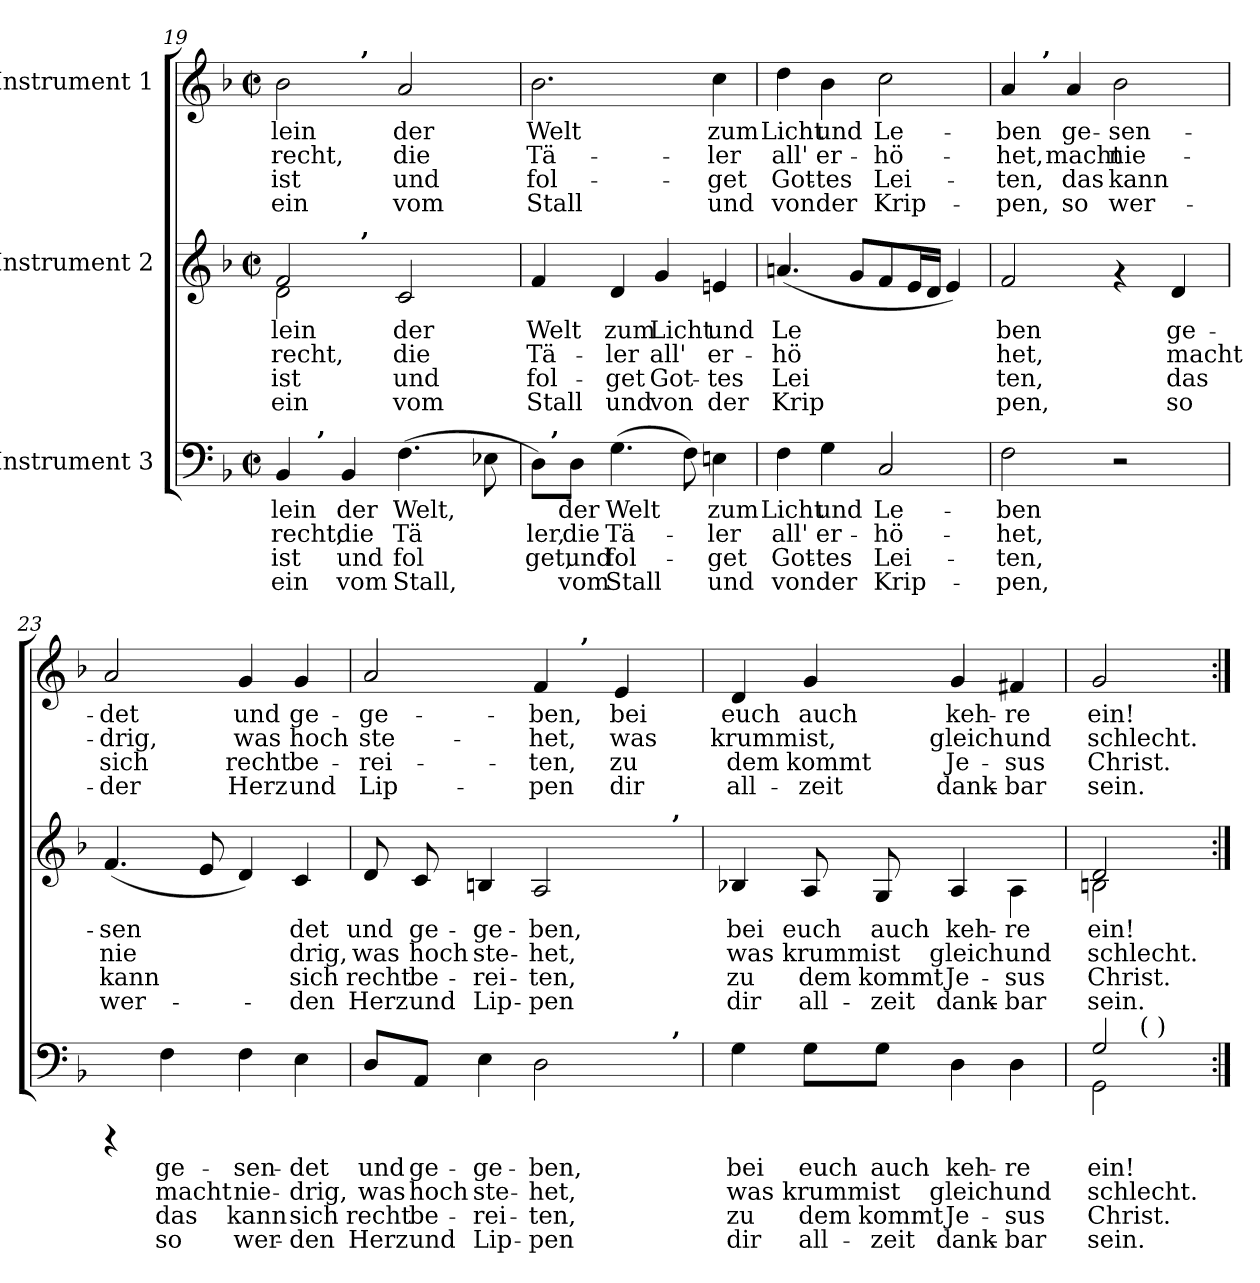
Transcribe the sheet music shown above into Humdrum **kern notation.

**kern	**text	**text	**text	**text	**kern	**text	**text	**text	**text	**kern	**text	**text	**text	**text
*part3	*part3	*part3	*part3	*part3	*part2	*part2	*part2	*part2	*part2	*part1	*part1	*part1	*part1	*part1
*staff3	*staff3	*staff3	*staff3	*staff3	*staff2	*staff2	*staff2	*staff2	*staff2	*staff1	*staff1	*staff1	*staff1	*staff1
*I"Instrument 3	*	*	*	*	*I"Instrument 2	*	*	*	*	*I"Instrument 1	*	*	*	*
!!LO:LB:g=z
*clefF4	*	*	*	*	*clefG2	*	*	*	*	*clefG2	*	*	*	*
*k[b-]	*	*	*	*	*k[b-]	*	*	*	*	*k[b-]	*	*	*	*
*F:	*	*	*	*	*F:	*	*	*	*	*F:	*	*	*	*
*M2/2	*	*	*	*	*M2/2	*	*	*	*	*M2/2	*	*	*	*
*met(c|)	*	*	*	*	*met(c|)	*	*	*	*	*met(c|)	*	*	*	*
=19	=19	=19	=19	=19	=19	=19	=19	=19	=19	=19	=19	=19	=19	=19
!	!LO:LY:b:rj	!LO:LY:b:rj	!LO:LY:b:rj	!LO:LY:b:rj	!	!LO:LY:b:rj	!LO:LY:b:rj	!LO:LY:b:rj	!LO:LY:b:rj	!	!LO:LY:b:rj	!LO:LY:b:rj	!LO:LY:b:rj	!LO:LY:b:rj
*^	*	*	*	*	*^	*	*	*	*	*^	*	*	*	*
*	*	*	*	*	*	*	*^	*	*	*	*	*	*	*	*	*	*
4BB-/	8ryy	-lein	recht,	ist	ein	2f/	2d\	4ryy	-lein	recht,	ist	ein	2b-\	4ryy	-lein	recht,	ist	ein
.	32ryy	.	.	.	.	.	.	.	.	.	.	.	.	.	.	.	.	.
!	!LO:TX:a:B:t=,	!	!	!	!	!	!	!	!	!	!	!	!	!	!	!	!	!
.	2ryy	.	.	.	.	.	.	.	.	.	.	.	.	.	.	.	.	.
!	!	!LO:LY:b:rj	!LO:LY:b:rj	!LO:LY:b:rj	!LO:LY:b:rj	!	!	!	!	!	!	!	!	!	!	!	!	!
4BB-/	.	der	die	und	vom	.	.	16ryy	.	.	.	.	.	16ryy	.	.	.	.
!	!	!	!	!	!	!	!	!	!	!	!	!	!	!LO:TX:a:B:t=,	!	!	!	!
!	!	!	!	!	!	!	!	!LO:TX:a:B:t=,	!	!	!	!	!	!	!	!	!	!
.	.	.	.	.	.	.	.	2ryy	.	.	.	.	.	2ryy	.	.	.	.
!	!	!LO:LY:b:rj	!LO:LY:b:rj	!LO:LY:b:rj	!LO:LY:b:rj	!	!	!	!LO:LY:b:rj	!LO:LY:b:rj	!LO:LY:b:rj	!LO:LY:b:rj	!	!	!LO:LY:b:rj	!LO:LY:b:rj	!LO:LY:b:rj	!LO:LY:b:rj
(>4.F\	.	Welt,	Tä-	-fol-	-Stall,	2c/	2ryy	.	der	die	und	vom	2a/	.	der	die	und	vom
.	4ryy	.	.	.	.	.	.	.	.	.	.	.	.	.	.	.	.	.
.	.	.	.	.	.	.	.	8.ryy	.	.	.	.	.	8.ryy	.	.	.	.
!	!	!LO:LY:b:rj	!LO:LY:b:rj	!LO:LY:b:rj	!LO:LY:b:rj	!	!	!	!	!	!	!	!	!	!	!	!	!
8E-X\	.	.	-	--	-	.	.	.	.	.	.	.	.	.	.	.	.	.
.	16.ryy	.	.	.	.	.	.	.	.	.	.	.	.	.	.	.	.	.
=20	=20	=20	=20	=20	=20	=20	=20	=20	=20	=20	=20	=20	=20	=20	=20	=20	=20	=20
!	!	!LO:LY:b:rj	!LO:LY:b:rj	!LO:LY:b:rj	!LO:LY:b:rj	!	!	!	!LO:LY:b:rj	!LO:LY:b:rj	!LO:LY:b:rj	!LO:LY:b:rj	!	!	!LO:LY:b:rj	!LO:LY:b:rj	!LO:LY:b:rj	!LO:LY:b:rj
*	*	*	*	*	*	*v	*v	*v	*	*	*	*	*	*	*	*	*	*
*	*	*	*	*	*	*	*	*	*	*	*v	*v	*	*	*	*
8D\L)	16ryy	.	ler,	get,	.	4f/	Welt	Tä-	-fol-	-Stall	2.b-\	Welt	Tä-	-fol-	-Stall
!	!LO:TX:a:B:t=,	!	!	!	!	!	!	!	!	!	!	!	!	!	!
.	2...ryy	.	.	.	.	.	.	.	.	.	.	.	.	.	.
!	!	!LO:LY:b:rj	!LO:LY:b:rj	!LO:LY:b:rj	!LO:LY:b:rj	!	!	!	!	!	!	!	!	!	!
8D\J	.	der	die	und	vom	.	.	.	.	.	.	.	.	.	.
!	!	!LO:LY:b:rj	!LO:LY:b:rj	!LO:LY:b:rj	!LO:LY:b:rj	!	!LO:LY:b:rj	!LO:LY:b:rj	!LO:LY:b:rj	!LO:LY:b:rj	!	!	!	!	!
(>4.G\	.	Welt	Tä-	-fol-	-Stall	4d/	zum	ler	get	und	.	.	.	.	.
!	!	!	!	!	!	!	!LO:LY:b:rj	!LO:LY:b:rj	!LO:LY:b:rj	!LO:LY:b:rj	!	!	!	!	!
.	.	.	.	.	.	4g/	Licht	all'	Got-	-von	.	.	.	.	.
!	!	!LO:LY:b:rj	!LO:LY:b:rj	!LO:LY:b:rj	!LO:LY:b:rj	!	!	!	!	!	!	!	!	!	!
8F\)	.	.	.	.	.	.	.	.	.	.	.	.	.	.	.
!	!	!LO:LY:b:rj	!LO:LY:b:rj	!LO:LY:b:rj	!LO:LY:b:rj	!	!LO:LY:b:rj	!LO:LY:b:rj	!LO:LY:b:rj	!LO:LY:b:rj	!	!LO:LY:b:rj	!LO:LY:b:rj	!LO:LY:b:rj	!LO:LY:b:rj
4En\	.	zum	ler	get	und	4en/	und	er-	-tes	der	4cc\	zum	ler	get	und
=21	=21	=21	=21	=21	=21	=21	=21	=21	=21	=21	=21	=21	=21	=21	=21
!	!	!LO:LY:b:rj	!LO:LY:b:rj	!LO:LY:b:rj	!LO:LY:b:rj	!	!LO:LY:b:rj	!LO:LY:b:rj	!LO:LY:b:rj	!LO:LY:b:rj	!	!LO:LY:b:rj	!LO:LY:b:rj	!LO:LY:b:rj	!LO:LY:b:rj
*v	*v	*	*	*	*	*	*	*	*	*	*	*	*	*	*
4F\	Licht	all'	Got-	-von	(<4.an/	Le-	-hö-	-Lei-	-Krip-	4dd\	Licht	all'	Got-	-von
!	!LO:LY:b:rj	!LO:LY:b:rj	!LO:LY:b:rj	!LO:LY:b:rj	!	!	!	!	!	!	!LO:LY:b:rj	!LO:LY:b:rj	!LO:LY:b:rj	!LO:LY:b:rj
4G\	und	er-	-tes	der	.	.	.	.	.	4b-\	und	er-	-tes	der
!	!	!	!	!	!	!LO:LY:b:rj	!LO:LY:b:rj	!LO:LY:b:rj	!LO:LY:b:rj	!	!	!	!	!
.	.	.	.	.	8g/L	--	--	--	--	.	.	.	.	.
!	!LO:LY:b:rj	!LO:LY:b:rj	!LO:LY:b:rj	!LO:LY:b:rj	!	!LO:LY:b:rj	!LO:LY:b:rj	!LO:LY:b:rj	!LO:LY:b:rj	!	!LO:LY:b:rj	!LO:LY:b:rj	!LO:LY:b:rj	!LO:LY:b:rj
2C/	Le-	-hö-	-Lei-	-Krip-	8f/	--	--	--	--	2cc\	Le-	-hö-	-Lei-	-Krip-
!	!	!	!	!	!	!LO:LY:b:rj	!LO:LY:b:rj	!LO:LY:b:rj	!LO:LY:b:rj	!	!	!	!	!
.	.	.	.	.	16e/	--	--	--	--	.	.	.	.	.
!	!	!	!	!	!	!LO:LY:b:rj	!LO:LY:b:rj	!LO:LY:b:rj	!LO:LY:b:rj	!	!	!	!	!
.	.	.	.	.	16d/J	--	--	--	--	.	.	.	.	.
!	!	!	!	!	!	!LO:LY:b:rj	!LO:LY:b:rj	!LO:LY:b:rj	!LO:LY:b:rj	!	!	!	!	!
.	.	.	.	.	4e/)	--	--	--	--	.	.	.	.	.
=22	=22	=22	=22	=22	=22	=22	=22	=22	=22	=22	=22	=22	=22	=22
!	!LO:LY:b:rj	!LO:LY:b:rj	!LO:LY:b:rj	!LO:LY:b:rj	!	!LO:LY:b:rj	!LO:LY:b:rj	!LO:LY:b:rj	!LO:LY:b:rj	!	!LO:LY:b:rj	!LO:LY:b:rj	!LO:LY:b:rj	!LO:LY:b:rj
*	*	*	*	*	*	*	*	*	*	*^	*	*	*	*
2F\	-ben	het,	ten,	pen,	2f/	-ben	het,	ten,	pen,	4a/	8ryy	-ben	het,	ten,	pen,
.	.	.	.	.	.	.	.	.	.	.	32ryy	.	.	.	.
!	!	!	!	!	!	!	!	!	!	!	!LO:TX:a:B:t=,	!	!	!	!
.	.	.	.	.	.	.	.	.	.	.	2ryy	.	.	.	.
!	!	!	!	!	!	!	!	!	!	!	!	!LO:LY:b:rj	!LO:LY:b:rj	!LO:LY:b:rj	!LO:LY:b:rj
.	.	.	.	.	.	.	.	.	.	4a/	.	ge-	-macht	das	so
!	!	!	!	!	!	!	!	!	!	!	!	!LO:LY:b:rj	!LO:LY:b:rj	!LO:LY:b:rj	!LO:LY:b:rj
2r	.	.	.	.	4rf	.	.	.	.	2b-\	.	sen-	-nie-	-kann	wer-
.	.	.	.	.	.	.	.	.	.	.	4ryy	.	.	.	.
!	!	!	!	!	!	!LO:LY:b:rj	!LO:LY:b:rj	!LO:LY:b:rj	!LO:LY:b:rj	!	!	!	!	!	!
.	.	.	.	.	4d/	ge-	-macht	das	so	.	.	.	.	.	.
.	.	.	.	.	.	.	.	.	.	.	16.ryy	.	.	.	.
!!LO:LB:g=z
=23	=23	=23	=23	=23	=23	=23	=23	=23	=23	=23	=23	=23	=23	=23	=23
!	!	!	!	!	!	!LO:LY:b:rj	!LO:LY:b:rj	!LO:LY:b:rj	!LO:LY:b:rj	!	!	!LO:LY:b:rj	!LO:LY:b:rj	!LO:LY:b:rj	!LO:LY:b:rj
*	*	*	*	*	*	*	*	*	*	*v	*v	*	*	*	*
4rCCC	.	.	.	.	(<4.f/	sen-	-nie-	-kann	wer-	2a/	-det	drig,	sich	der
!	!LO:LY:b:rj	!LO:LY:b:rj	!LO:LY:b:rj	!LO:LY:b:rj	!	!	!	!	!	!	!	!	!	!
4F\	ge-	-macht	das	so	.	.	.	.	.	.	.	.	.	.
!	!	!	!	!	!	!LO:LY:b:rj	!LO:LY:b:rj	!LO:LY:b:rj	!LO:LY:b:rj	!	!	!	!	!
.	.	.	.	.	8e/	--	-	.	.	.	.	.	.	.
!	!LO:LY:b:rj	!LO:LY:b:rj	!LO:LY:b:rj	!LO:LY:b:rj	!	!LO:LY:b:rj	!LO:LY:b:rj	!LO:LY:b:rj	!LO:LY:b:rj	!	!LO:LY:b:rj	!LO:LY:b:rj	!LO:LY:b:rj	!LO:LY:b:rj
4F\	sen-	-nie-	-kann	wer-	4d/)	-	-	.	.	4g/	und	was	recht	Herz
!	!LO:LY:b:rj	!LO:LY:b:rj	!LO:LY:b:rj	!LO:LY:b:rj	!	!LO:LY:b:rj	!LO:LY:b:rj	!LO:LY:b:rj	!LO:LY:b:rj	!	!LO:LY:b:rj	!LO:LY:b:rj	!LO:LY:b:rj	!LO:LY:b:rj
4E\	-det	drig,	sich	den	4c/	det	drig,	sich	den	4g/	ge-	-hoch	be-	-und
=24	=24	=24	=24	=24	=24	=24	=24	=24	=24	=24	=24	=24	=24	=24
!	!LO:LY:b:rj	!LO:LY:b:rj	!LO:LY:b:rj	!LO:LY:b:rj	!	!LO:LY:b:rj	!LO:LY:b:rj	!LO:LY:b:rj	!LO:LY:b:rj	!	!LO:LY:b:rj	!LO:LY:b:rj	!LO:LY:b:rj	!LO:LY:b:rj
*^	*	*	*	*	*^	*	*	*	*	*^	*	*	*	*
8D/L	2ryy	und	was	recht	Herz	8d/	2ryy	und	was	recht	Herz	2a/	2ryy	ge-	-ste-	-rei-	-Lip-
!	!	!LO:LY:b:rj	!LO:LY:b:rj	!LO:LY:b:rj	!LO:LY:b:rj	!	!	!LO:LY:b:rj	!LO:LY:b:rj	!LO:LY:b:rj	!LO:LY:b:rj	!	!	!	!	!	!
8AA/J	.	ge-	-hoch	be-	-und	8c/	.	ge-	-hoch	be-	-und	.	.	.	.	.	.
!	!	!LO:LY:b:rj	!LO:LY:b:rj	!LO:LY:b:rj	!LO:LY:b:rj	!	!	!LO:LY:b:rj	!LO:LY:b:rj	!LO:LY:b:rj	!LO:LY:b:rj	!	!	!	!	!	!
4E\	.	ge-	-ste-	-rei-	-Lip-	4Bn/	.	ge-	-ste-	-rei-	-Lip-	.	.	.	.	.	.
!	!	!LO:LY:b:rj	!LO:LY:b:rj	!LO:LY:b:rj	!LO:LY:b:rj	!	!	!LO:LY:b:rj	!LO:LY:b:rj	!LO:LY:b:rj	!LO:LY:b:rj	!	!	!LO:LY:b:rj	!LO:LY:b:rj	!LO:LY:b:rj	!LO:LY:b:rj
2D\	4ryy	-ben,	het,	ten,	pen	2A/	4ryy	-ben,	het,	ten,	pen	4f/	8ryy	-ben,	het,	ten,	pen
.	.	.	.	.	.	.	.	.	.	.	.	.	64ryy	.	.	.	.
!	!	!	!	!	!	!	!	!	!	!	!	!	!LO:TX:a:B:t=,	!	!	!	!
.	.	.	.	.	.	.	.	.	.	.	.	.	4ryy	.	.	.	.
!	!	!	!	!	!	!	!	!	!	!	!	!	!	!LO:LY:b:rj	!LO:LY:b:rj	!LO:LY:b:rj	!LO:LY:b:rj
.	8ryy	.	.	.	.	.	8ryy	.	.	.	.	4e/	.	bei	was	zu	dir
.	32ryy	.	.	.	.	.	32ryy	.	.	.	.	.	.	.	.	.	.
.	.	.	.	.	.	.	.	.	.	.	.	.	16..ryy	.	.	.	.
!	!	!	!	!	!	!	!LO:TX:a:B:t=,	!	!	!	!	!	!	!	!	!	!
!	!LO:TX:a:B:t=,	!	!	!	!	!	!	!	!	!	!	!	!	!	!	!	!
.	16.ryy	.	.	.	.	.	16.ryy	.	.	.	.	.	.	.	.	.	.
=25	=25	=25	=25	=25	=25	=25	=25	=25	=25	=25	=25	=25	=25	=25	=25	=25	=25
!	!	!LO:LY:b:rj	!LO:LY:b:rj	!LO:LY:b:rj	!LO:LY:b:rj	!	!	!LO:LY:b:rj	!LO:LY:b:rj	!LO:LY:b:rj	!LO:LY:b:rj	!	!	!LO:LY:b:rj	!LO:LY:b:rj	!LO:LY:b:rj	!LO:LY:b:rj
*v	*v	*	*	*	*	*	*	*	*	*	*	*v	*v	*	*	*	*
*	*	*	*	*	*v	*v	*	*	*	*	*	*	*	*	*
4G\	bei	was	zu	dir	4B-X/	bei	was	zu	dir	4d/	euch	krumm	dem	all-
!	!LO:LY:b:rj	!LO:LY:b:rj	!LO:LY:b:rj	!LO:LY:b:rj	!	!LO:LY:b:rj	!LO:LY:b:rj	!LO:LY:b:rj	!LO:LY:b:rj	!	!LO:LY:b:rj	!LO:LY:b:rj	!LO:LY:b:rj	!LO:LY:b:rj
8G\L	euch	krumm	dem	all-	8A/	euch	krumm	dem	all-	4g/	-auch	ist,	kommt	zeit
!	!LO:LY:b:rj	!LO:LY:b:rj	!LO:LY:b:rj	!LO:LY:b:rj	!	!LO:LY:b:rj	!LO:LY:b:rj	!LO:LY:b:rj	!LO:LY:b:rj	!	!	!	!	!
8G\J	-auch	ist	kommt	zeit	8G/	-auch	ist	kommt	zeit	.	.	.	.	.
!	!LO:LY:b:rj	!LO:LY:b:rj	!LO:LY:b:rj	!LO:LY:b:rj	!	!LO:LY:b:rj	!LO:LY:b:rj	!LO:LY:b:rj	!LO:LY:b:rj	!	!LO:LY:b:rj	!LO:LY:b:rj	!LO:LY:b:rj	!LO:LY:b:rj
4D\	keh-	-gleich	Je-	-dank-	4A/	keh-	-gleich	Je-	-dank-	4g/	keh-	-gleich	Je-	-dank-
!	!LO:LY:b:rj	!LO:LY:b:rj	!LO:LY:b:rj	!LO:LY:b:rj	!	!LO:LY:b:rj	!LO:LY:b:rj	!LO:LY:b:rj	!LO:LY:b:rj	!	!LO:LY:b:rj	!LO:LY:b:rj	!LO:LY:b:rj	!LO:LY:b:rj
4D\	-re	und	sus	bar	4A\	-re	und	sus	bar	4f#X/	-re	und	sus	bar
=26	=26	=26	=26	=26	=26	=26	=26	=26	=26	=26	=26	=26	=26	=26
*^	*	*	*	*	*	*	*	*	*	*	*	*	*	*
!	!	!LO:LY:b:rj	!LO:LY:b:rj	!LO:LY:b:rj	!LO:LY:b:rj	!	!LO:LY:b:rj	!LO:LY:b:rj	!LO:LY:b:rj	!LO:LY:b:rj	!	!LO:LY:b:rj	!LO:LY:b:rj	!LO:LY:b:rj	!LO:LY:b:rj
*	*^	*	*	*	*	*^	*	*	*	*	*	*	*	*	*
2G/	2GG\	8.ryy	ein!	schlecht.	Christ.	sein.	2d/	2Bn\	ein!	schlecht.	Christ.	sein.	2g/	ein!	schlecht.	Christ.	sein.
!	!	!LO:TX:a:t=( )	!	!	!	!	!	!	!	!	!	!	!	!	!	!	!
.	.	4ryy	.	.	.	.	.	.	.	.	.	.	.	.	.	.	.
.	.	16ryy	.	.	.	.	.	.	.	.	.	.	.	.	.	.	.
*v	*v	*v	*	*	*	*	*	*	*	*	*	*	*	*	*	*	*
*	*	*	*	*	*v	*v	*	*	*	*	*	*	*	*	*
=:|!	=:|!	=:|!	=:|!	=:|!	=:|!	=:|!	=:|!	=:|!	=:|!	=:|!	=:|!	=:|!	=:|!	=:|!
*-	*-	*-	*-	*-	*-	*-	*-	*-	*-	*-	*-	*-	*-	*-
